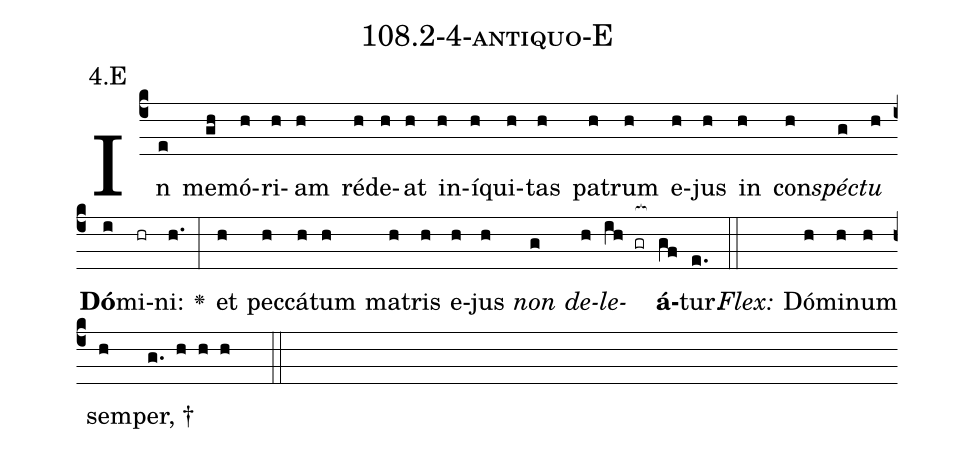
name: 108.2-4-antiquo-E;
annotation: 4.E;
%%
(c4)In(e) me(gh)mó(h)ri(h)am(h) réd(h)e(h)at(h) in(h)í(h)qui(h)tas(h) pa(h)trum(h) e(h)jus(h) in(h) con(h)<i>spéc</i>(g)<i>tu</i>(h) <b>Dó</b>(i)mi(hr)ni:(h.) <v>\greheightstar</v>(:) et(h) pec(h)cá(h)tum(h) ma(h)tris(h) e(h)jus(h) <i>non</i>(g) <i>de</i>(h)<i>le</i>(ih gr[ocb:1{])<b>á</b>(gf[ocb:0}])tur.(e.) (::)
<i>Flex:</i>()  Dó(h)mi(h)num(h) sem(h)per, †(g. h h h  ::)

%E(h) u(g) o(h) u(ih) a(gf) e.(e.) (::)
